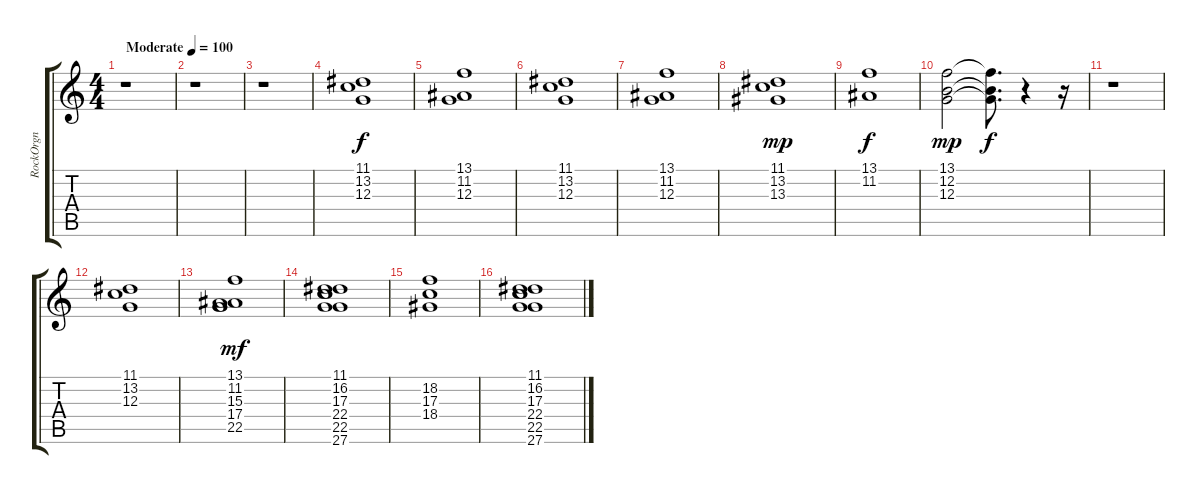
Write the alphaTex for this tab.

\track ("RockOrgn" "RockOrgn") {instrument rockorgan}
\staff {score tabs}
\tuning (E4 B3 G3 D3 A2 E2) {hide}
\ts (4 4)
\tempo (100 "Moderate")
\clef g2
\ks c
r.1{dy f instrument rockorgan} |
r.1 |
r.1 |
(11.1 13.2 12.3).1 |
(13.1 11.2 12.3).1 |
(11.1 13.2 12.3).1 |
(13.1 11.2 12.3).1 |
(11.1 13.2 13.3).1{dy mp} |
(13.1 11.2).1{dy f} |
(13.1 12.2 12.3).2{dy mp} (13.1{t} 12.2{t} 12.3{t}).8{d dy f} r.4 r.16 |
r.1 |
(11.1 13.2 12.3).1 |
(13.1 11.2 15.3 17.4 22.5).1{dy mf} |
(11.1 16.2 17.3 22.4 22.5 27.6).1 |
(18.2 17.3 18.4).1 |
(11.1 16.2 17.3 22.4 22.5 27.6).1
